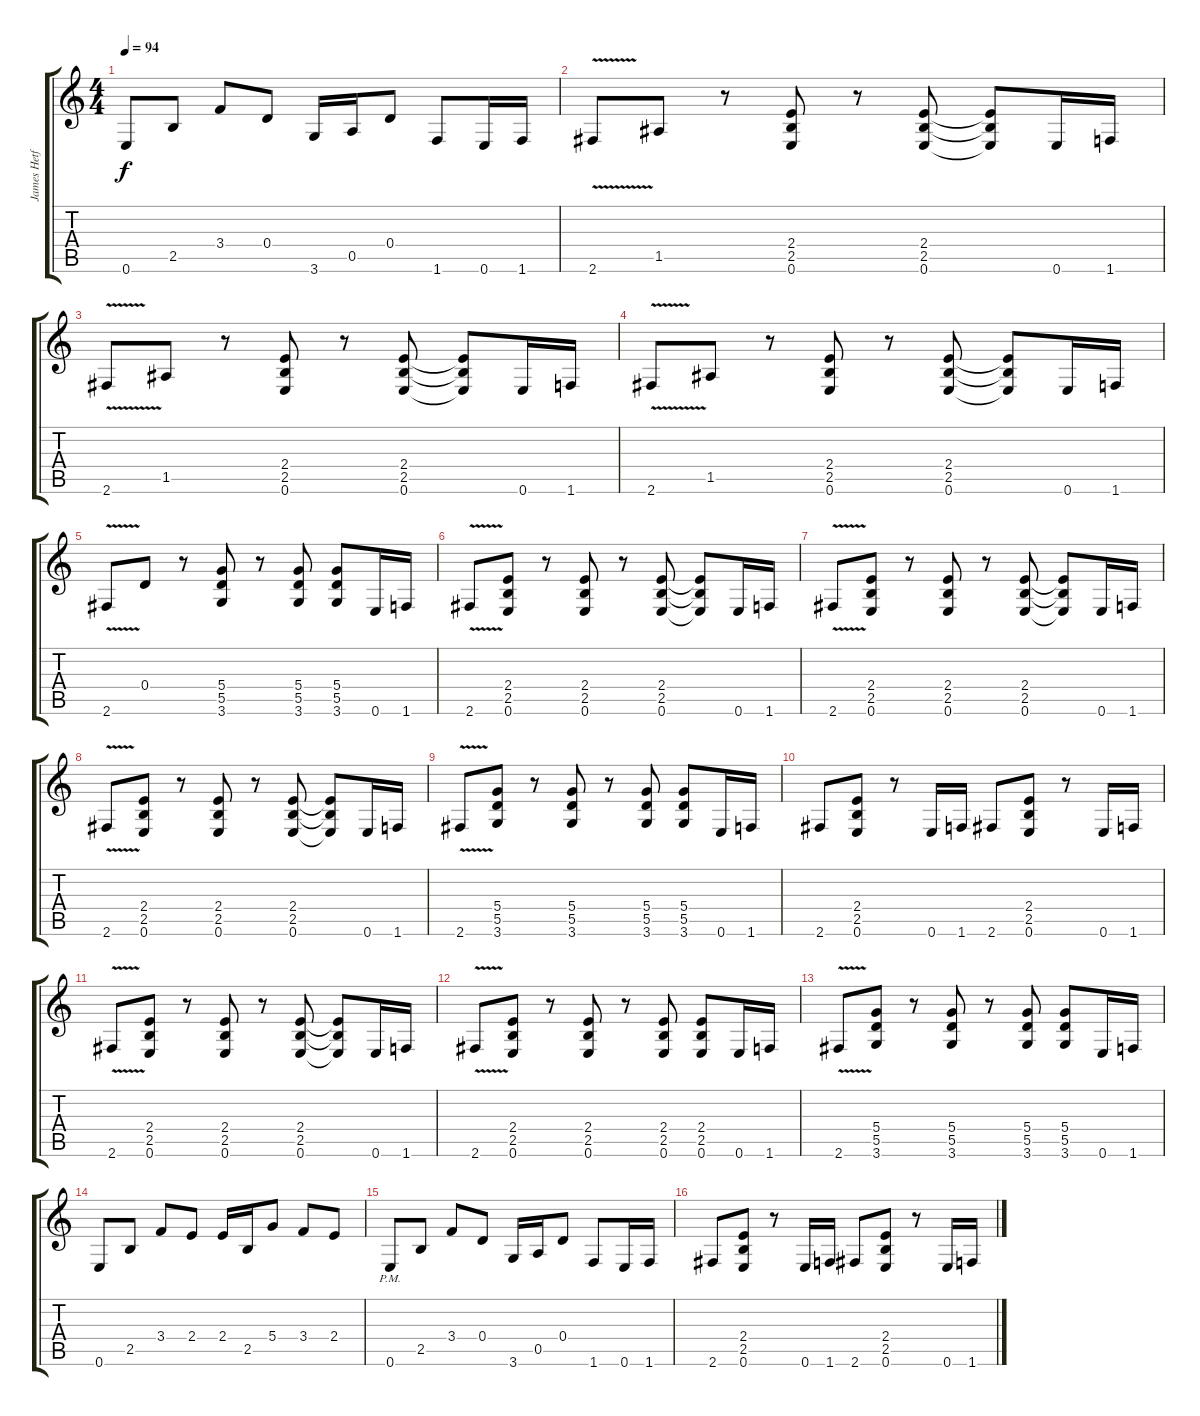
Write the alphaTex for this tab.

\track ("James Hetfield" "James Hetf") {instrument distortionguitar}
\staff {score tabs}
\tuning (E4 B3 G3 D3 A2 E2) {hide}
\ts (4 4)
\tempo 94
\clef g2
\ks c
0.6.8{dy f} 2.5.8 3.4.8 0.4.8 3.6.16 0.5.16 0.4.8 1.6.8 0.6.16 1.6.16 |
2.6{v}.8 1.5.8 r.8 (2.4 2.5 0.6).8 r.8 (2.4 2.5 0.6).8 (2.4{t} 2.5{t} 0.6{t}).8 0.6.16 1.6.16 |
2.6{v}.8 1.5.8 r.8 (2.4 2.5 0.6).8 r.8 (2.4 2.5 0.6).8 (2.4{t} 2.5{t} 0.6{t}).8 0.6.16 1.6.16 |
2.6{v}.8 1.5.8 r.8 (2.4 2.5 0.6).8 r.8 (2.4 2.5 0.6).8 (2.4{t} 2.5{t} 0.6{t}).8 0.6.16 1.6.16 |
2.6{v}.8 0.4.8 r.8 (5.4 5.5 3.6).8 r.8 (5.4 5.5 3.6).8 (5.4 5.5 3.6).8 0.6.16 1.6.16 |
2.6{v}.8 (2.4 2.5 0.6).8 r.8 (2.4 2.5 0.6).8 r.8 (2.4 2.5 0.6).8 (2.4{t} 2.5{t} 0.6{t}).8 0.6.16 1.6.16 |
2.6{v}.8 (2.4 2.5 0.6).8 r.8 (2.4 2.5 0.6).8 r.8 (2.4 2.5 0.6).8 (2.4{t} 2.5{t} 0.6{t}).8 0.6.16 1.6.16 |
2.6{v}.8 (2.4 2.5 0.6).8 r.8 (2.4 2.5 0.6).8 r.8 (2.4 2.5 0.6).8 (2.4{t} 2.5{t} 0.6{t}).8 0.6.16 1.6.16 |
2.6{v}.8 (5.4 5.5 3.6).8 r.8 (5.4 5.5 3.6).8 r.8 (5.4 5.5 3.6).8 (5.4 5.5 3.6).8 0.6.16 1.6.16 |
2.6.8 (2.4 2.5 0.6).8 r.8 0.6.16 1.6.16 2.6.8 (2.4 2.5 0.6).8 r.8 0.6.16 1.6.16 |
2.6{v}.8 (2.4 2.5 0.6).8 r.8 (2.4 2.5 0.6).8 r.8 (2.4 2.5 0.6).8 (2.4{t} 2.5{t} 0.6{t}).8 0.6.16 1.6.16 |
2.6{v}.8 (2.4 2.5 0.6).8 r.8 (2.4 2.5 0.6).8 r.8 (2.4 2.5 0.6).8 (2.4 2.5 0.6).8 0.6.16 1.6.16 |
2.6{v}.8 (5.4 5.5 3.6).8 r.8 (5.4 5.5 3.6).8 r.8 (5.4 5.5 3.6).8 (5.4 5.5 3.6).8 0.6.16 1.6.16 |
0.6.8 2.5.8 3.4.8 2.4.8 2.4.16 2.5.16 5.4.8 3.4.8 2.4.8 |
0.6{pm}.8 2.5.8 3.4.8 0.4.8 3.6.16 0.5.16 0.4.8 1.6.8 0.6.16 1.6.16 |
2.6.8 (2.4 2.5 0.6).8 r.8 0.6.16 1.6.16 2.6.8 (2.4 2.5 0.6).8 r.8 0.6.16 1.6.16
